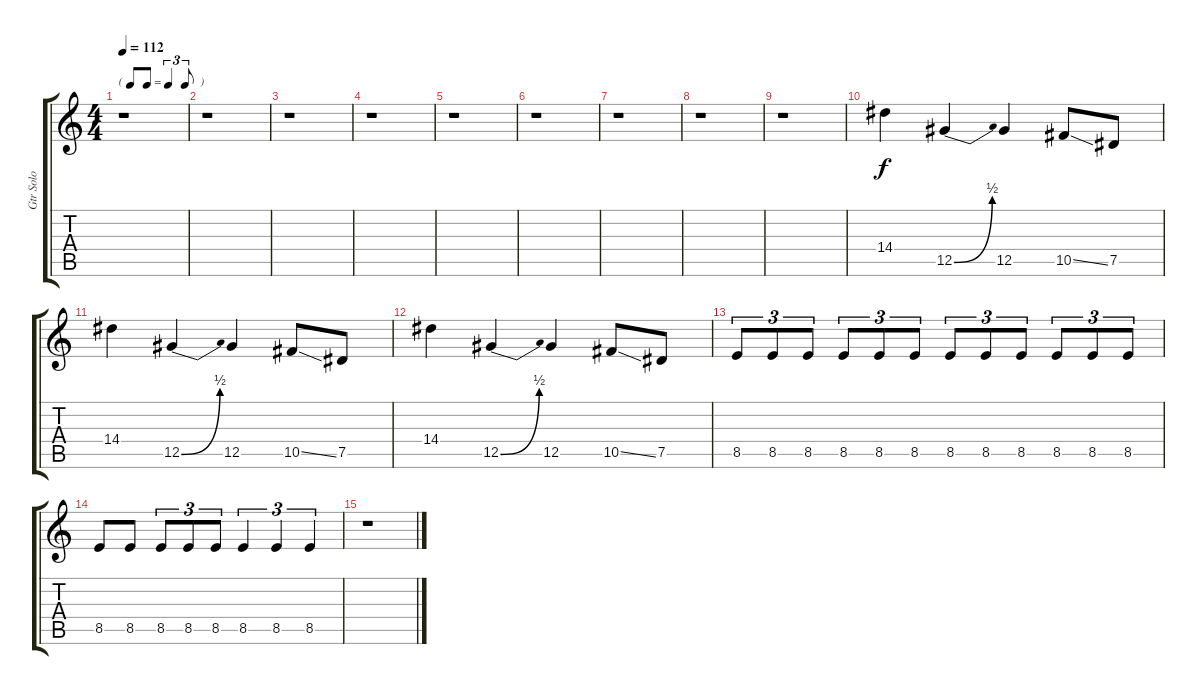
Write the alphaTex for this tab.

\track ("Gtr Solo" "Gtr Solo") {instrument overdrivenguitar}
\staff {score tabs}
\tuning (Eb4 Bb3 Gb3 Db3 Ab2 Eb2) {hide}
\ts (4 4)
\tf triplet8th
\tempo 112
\clef g2
\ks c
r.1{dy f} |
r.1 |
r.1 |
r.1 |
r.1 |
r.1 |
r.1 |
r.1 |
r.1 |
14.4.4 12.5{be (bend 0 0 60 2)}.4 12.5.4 10.5{ss}.8 7.5.8 |
14.4.4 12.5{be (bend 0 0 60 2)}.4 12.5.4 10.5{ss}.8 7.5.8 |
14.4.4 12.5{be (bend 0 0 60 2)}.4 12.5.4 10.5{ss}.8 7.5.8 |
8.5.8{tu (3 2)} 8.5.8{tu (3 2)} 8.5.8{tu (3 2)} 8.5.8{tu (3 2)} 8.5.8{tu (3 2)} 8.5.8{tu (3 2)} 8.5.8{tu (3 2)} 8.5.8{tu (3 2)} 8.5.8{tu (3 2)} 8.5.8{tu (3 2)} 8.5.8{tu (3 2)} 8.5.8{tu (3 2)} |
8.5.8 8.5.8 8.5.8{tu (3 2)} 8.5.8{tu (3 2)} 8.5.8{tu (3 2)} 8.5.4{tu (3 2)} 8.5.4{tu (3 2)} 8.5.4{tu (3 2)} |
r.1
